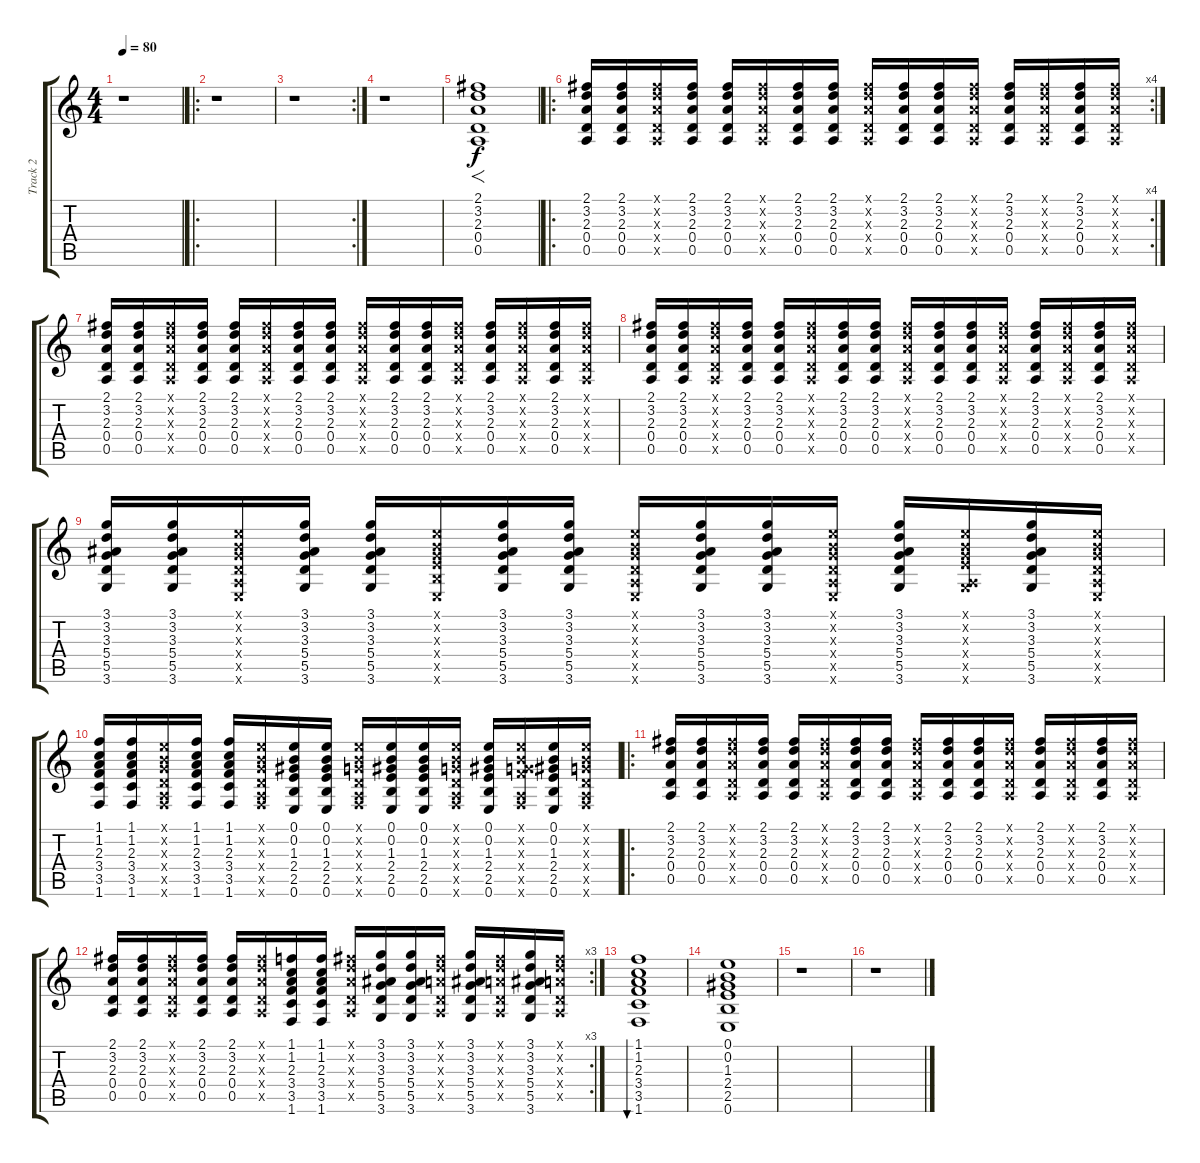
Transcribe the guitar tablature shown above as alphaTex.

\track ("Track 2" "Track 2") {instrument distortionguitar}
\staff {score tabs}
\tuning (E4 B3 G3 D3 A2 E2) {hide}
\ts (4 4)
\tempo 80
\clef g2
\ks c
r.1{dy f instrument distortionguitar} |
\ro
r.1 |
\rc 2
r.1 |
r.1 |
(2.1 3.2 2.3 0.4 0.5).1{f} |
\ro
\rc 4
(2.1 3.2 2.3 0.4 0.5).16{volume 14} (2.1 3.2 2.3 0.4 0.5).16 (2.1{x} 3.2{x} 2.3{x} 0.4{x} 0.5{x}).16 (2.1 3.2 2.3 0.4 0.5).16 (2.1 3.2 2.3 0.4 0.5).16 (2.1{x} 3.2{x} 2.3{x} 0.4{x} 0.5{x}).16 (2.1 3.2 2.3 0.4 0.5).16 (2.1 3.2 2.3 0.4 0.5).16 (2.1{x} 3.2{x} 2.3{x} 0.4{x} 0.5{x}).16 (2.1 3.2 2.3 0.4 0.5).16 (2.1 3.2 2.3 0.4 0.5).16 (2.1{x} 3.2{x} 2.3{x} 0.4{x} 0.5{x}).16 (2.1 3.2 2.3 0.4 0.5).16 (2.1{x} 3.2{x} 2.3{x} 0.4{x} 0.5{x}).16 (2.1 3.2 2.3 0.4 0.5).16 (2.1{x} 3.2{x} 2.3{x} 0.4{x} 0.5{x}).16 |
(2.1 3.2 2.3 0.4 0.5).16 (2.1 3.2 2.3 0.4 0.5).16 (2.1{x} 3.2{x} 2.3{x} 0.4{x} 0.5{x}).16 (2.1 3.2 2.3 0.4 0.5).16 (2.1 3.2 2.3 0.4 0.5).16 (2.1{x} 3.2{x} 2.3{x} 0.4{x} 0.5{x}).16 (2.1 3.2 2.3 0.4 0.5).16 (2.1 3.2 2.3 0.4 0.5).16 (2.1{x} 3.2{x} 2.3{x} 0.4{x} 0.5{x}).16 (2.1 3.2 2.3 0.4 0.5).16 (2.1 3.2 2.3 0.4 0.5).16 (2.1{x} 3.2{x} 2.3{x} 0.4{x} 0.5{x}).16 (2.1 3.2 2.3 0.4 0.5).16 (2.1{x} 3.2{x} 2.3{x} 0.4{x} 0.5{x}).16 (2.1 3.2 2.3 0.4 0.5).16 (2.1{x} 3.2{x} 2.3{x} 0.4{x} 0.5{x}).16 |
(2.1 3.2 2.3 0.4 0.5).16 (2.1 3.2 2.3 0.4 0.5).16 (2.1{x} 3.2{x} 2.3{x} 0.4{x} 0.5{x}).16 (2.1 3.2 2.3 0.4 0.5).16 (2.1 3.2 2.3 0.4 0.5).16 (2.1{x} 3.2{x} 2.3{x} 0.4{x} 0.5{x}).16 (2.1 3.2 2.3 0.4 0.5).16 (2.1 3.2 2.3 0.4 0.5).16 (2.1{x} 3.2{x} 2.3{x} 0.4{x} 0.5{x}).16 (2.1 3.2 2.3 0.4 0.5).16 (2.1 3.2 2.3 0.4 0.5).16 (2.1{x} 3.2{x} 2.3{x} 0.4{x} 0.5{x}).16 (2.1 3.2 2.3 0.4 0.5).16 (2.1{x} 3.2{x} 2.3{x} 0.4{x} 0.5{x}).16 (2.1 3.2 2.3 0.4 0.5).16 (2.1{x} 3.2{x} 2.3{x} 0.4{x} 0.5{x}).16 |
(3.1 3.2 3.3 5.4 5.5 3.6).16 (3.1 3.2 3.3 5.4 5.5 3.6).16 (0.1{x} 0.2{x} 0.3{x} 0.4{x} 0.5{x} 0.6{x}).16 (3.1 3.2 3.3 5.4 5.5 3.6).16 (3.1 3.2 3.3 5.4 5.5 3.6).16 (0.1{x} 0.2{x} 0.3{x} 2.4{x} 2.5{x} 0.6{x}).16 (3.1 3.2 3.3 5.4 5.5 3.6).16 (3.1 3.2 3.3 5.4 5.5 3.6).16 (0.1{x} 0.2{x} 0.3{x} 0.4{x} 0.5{x} 0.6{x}).16 (3.1 3.2 3.3 5.4 5.5 3.6).16 (3.1 3.2 3.3 5.4 5.5 3.6).16 (0.1{x} 0.2{x} 0.3{x} 0.4{x} 0.5{x} 0.6{x}).16 (3.1 3.2 3.3 5.4 5.5 3.6).16 (0.1{x} 0.2{x} 0.3{x} 2.4{x} 0.5{x} 3.6{x}).16 (3.1 3.2 3.3 5.4 5.5 3.6).16 (0.1{x} 0.2{x} 0.3{x} 0.4{x} 0.5{x} 0.6{x}).16 |
(1.1 1.2 2.3 3.4 3.5 1.6).16 (1.1 1.2 2.3 3.4 3.5 1.6).16 (0.1{x} 0.2{x} 0.3{x} 0.4{x} 0.5{x} 1.6{x}).16 (1.1 1.2 2.3 3.4 3.5 1.6).16 (1.1 1.2 2.3 3.4 3.5 1.6).16 (0.1{x} 0.2{x} 0.3{x} 0.4{x} 0.5{x} 1.6{x}).16 (0.1 0.2 1.3 2.4 2.5 0.6).16 (0.1 0.2 1.3 2.4 2.5 0.6).16 (0.1{x} 0.2{x} 0.3{x} 0.4{x} 0.5{x} 1.6{x}).16 (0.1 0.2 1.3 2.4 2.5 0.6).16 (0.1 0.2 1.3 2.4 2.5 0.6).16 (0.1{x} 0.2{x} 0.3{x} 0.4{x} 0.5{x} 1.6{x}).16 (0.1 0.2 1.3 2.4 2.5 0.6).16 (0.1{x} 0.2{x} 0.3{x} 3.4{x} 0.5{x} 1.6{x}).16 (0.1 0.2 1.3 2.4 2.5 0.6).16 (0.1{x} 0.2{x} 0.3{x} 0.4{x} 0.5{x} 1.6{x}).16 |
\ro
(2.1 3.2 2.3 0.4 0.5).16{volume 11 instrument overdrivenguitar} (2.1 3.2 2.3 0.4 0.5).16 (2.1{x} 3.2{x} 2.3{x} 0.4{x} 0.5{x}).16 (2.1 3.2 2.3 0.4 0.5).16 (2.1 3.2 2.3 0.4 0.5).16 (2.1{x} 3.2{x} 2.3{x} 0.4{x} 0.5{x}).16 (2.1 3.2 2.3 0.4 0.5).16 (2.1 3.2 2.3 0.4 0.5).16 (2.1{x} 3.2{x} 2.3{x} 0.4{x} 0.5{x}).16 (2.1 3.2 2.3 0.4 0.5).16 (2.1 3.2 2.3 0.4 0.5).16 (2.1{x} 3.2{x} 2.3{x} 0.4{x} 0.5{x}).16 (2.1 3.2 2.3 0.4 0.5).16 (2.1{x} 3.2{x} 2.3{x} 0.4{x} 0.5{x}).16 (2.1 3.2 2.3 0.4 0.5).16 (2.1{x} 3.2{x} 2.3{x} 0.4{x} 0.5{x}).16 |
\rc 3
(2.1 3.2 2.3 0.4 0.5).16 (2.1 3.2 2.3 0.4 0.5).16 (2.1{x} 3.2{x} 2.3{x} 0.4{x} 0.5{x}).16 (2.1 3.2 2.3 0.4 0.5).16 (2.1 3.2 2.3 0.4 0.5).16 (2.1{x} 3.2{x} 2.3{x} 0.4{x} 0.5{x}).16 (1.1 1.2 2.3 3.4 3.5 1.6).16 (1.1 1.2 2.3 3.4 3.5 1.6).16 (2.1{x} 3.2{x} 2.3{x} 0.4{x} 0.5{x}).16 (3.1 3.2 3.3 5.4 5.5 3.6).16 (3.1 3.2 3.3 5.4 5.5 3.6).16 (2.1{x} 3.2{x} 2.3{x} 0.4{x} 0.5{x}).16 (3.1 3.2 3.3 5.4 5.5 3.6).16 (2.1{x} 3.2{x} 2.3{x} 0.4{x} 0.5{x}).16 (3.1 3.2 3.3 5.4 5.5 3.6).16 (2.1{x} 3.2{x} 2.3{x} 0.4{x} 0.5{x}).16 |
(1.1 1.2 2.3 3.4 3.5 1.6).1{bu 480 volume 15} |
(0.1 0.2 1.3 2.4 2.5 0.6).1{volume 0} |
r.1 |
r.1
